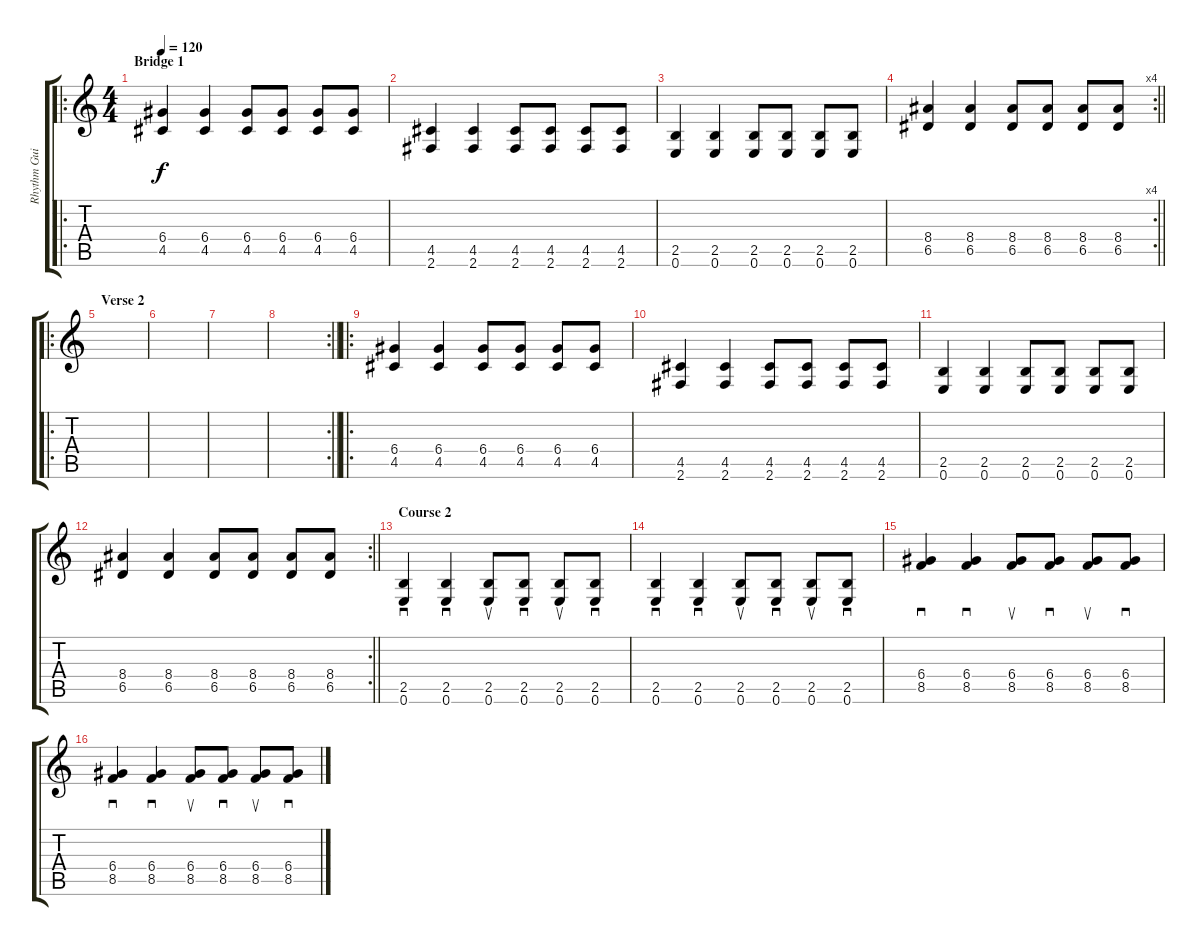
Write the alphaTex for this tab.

\track ("Rhythm Guitar" "Rhythm Gui") {instrument distortionguitar}
\staff {score tabs}
\tuning (E4 B3 G3 D3 A2 E2) {hide}
\ro
\ts (4 4)
\section ("" "Bridge 1")
\tempo 120
\clef g2
\ks c
(6.4 4.5).4{dy f} (6.4 4.5).4 (6.4 4.5).8 (6.4 4.5).8 (6.4 4.5).8 (6.4 4.5).8 |
(4.5 2.6).4 (4.5 2.6).4 (4.5 2.6).8 (4.5 2.6).8 (4.5 2.6).8 (4.5 2.6).8 |
(2.5 0.6).4 (2.5 0.6).4 (2.5 0.6).8 (2.5 0.6).8 (2.5 0.6).8 (2.5 0.6).8 |
\rc 4
\barLineRight lightlight
(8.4 6.5).4 (8.4 6.5).4 (8.4 6.5).8 (8.4 6.5).8 (8.4 6.5).8 (8.4 6.5).8 |
\ro
\section ("" "Verse 2")
|
|
|
\rc 2
\barLineRight lightlight
|
\ro
(6.4 4.5).4 (6.4 4.5).4 (6.4 4.5).8 (6.4 4.5).8 (6.4 4.5).8 (6.4 4.5).8 |
(4.5 2.6).4 (4.5 2.6).4 (4.5 2.6).8 (4.5 2.6).8 (4.5 2.6).8 (4.5 2.6).8 |
(2.5 0.6).4 (2.5 0.6).4 (2.5 0.6).8 (2.5 0.6).8 (2.5 0.6).8 (2.5 0.6).8 |
\rc 2
\barLineRight lightlight
(8.4 6.5).4 (8.4 6.5).4 (8.4 6.5).8 (8.4 6.5).8 (8.4 6.5).8 (8.4 6.5).8 |
\section ("" "Course 2")
(2.5 0.6).4{sd} (2.5 0.6).4{sd} (2.5 0.6).8{su} (2.5 0.6).8{sd} (2.5 0.6).8{su} (2.5 0.6).8{sd} |
(2.5 0.6).4{sd} (2.5 0.6).4{sd} (2.5 0.6).8{su} (2.5 0.6).8{sd} (2.5 0.6).8{su} (2.5 0.6).8{sd} |
(6.4 8.5).4{sd} (6.4 8.5).4{sd} (6.4 8.5).8{su} (6.4 8.5).8{sd} (6.4 8.5).8{su} (6.4 8.5).8{sd} |
(6.4 8.5).4{sd} (6.4 8.5).4{sd} (6.4 8.5).8{su} (6.4 8.5).8{sd} (6.4 8.5).8{su} (6.4 8.5).8{sd}
